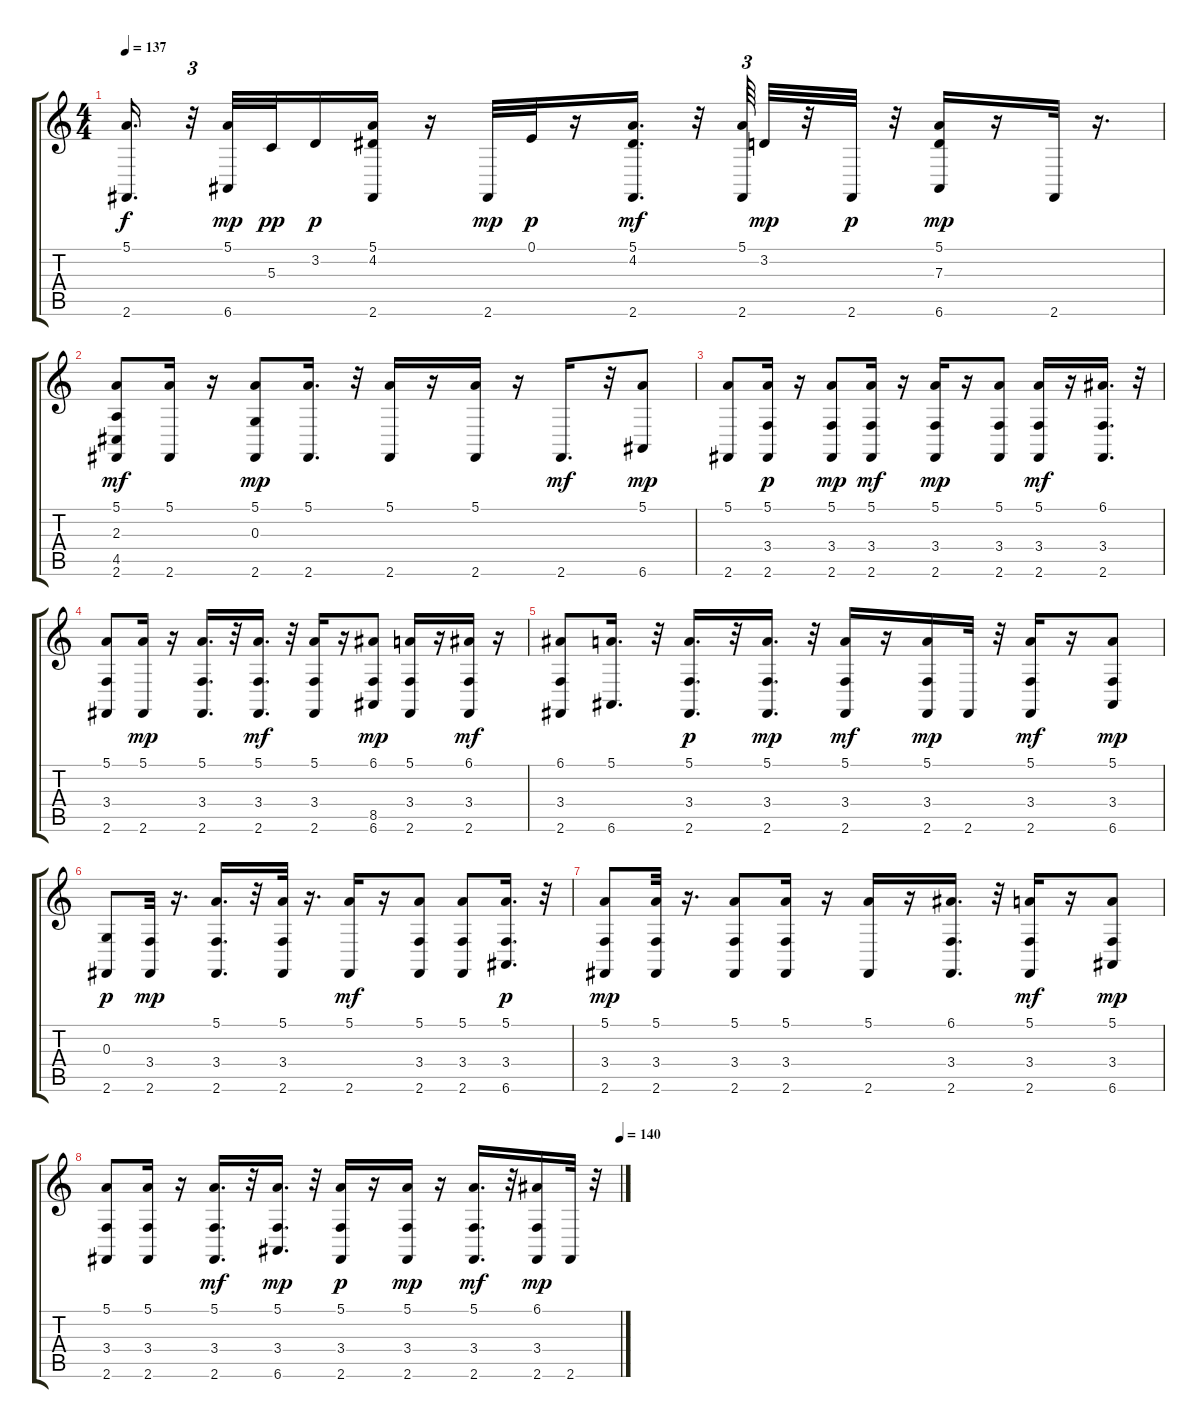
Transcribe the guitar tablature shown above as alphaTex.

\track "" {instrument acousticgrandpiano}
\staff {score tabs}
\tuning (E4 B3 G3 D3 A2 E2) {hide}
\ts (4 4)
\tempo 137
\clef g2
\ks c
(5.1{t} 2.6{t}).16{d dy f} r.32{tu (3 2)} (5.1 6.6).32{dy mp} 5.3.32{dy pp} 3.2.16{dy p} (5.1 4.2 2.6).16 r.16 2.6.32{dy mp} 0.1.32{dy p} r.16 (5.1 4.2 2.6).16{d dy mf} r.32 (5.1 2.6).64{tu (3 2)} 3.2.32{dy mp} r.32 2.6.32{dy p} r.32 (5.1 7.3 6.6).16{dy mp} r.16 2.6.32 r.16{d} |
(5.1 2.3 4.5 2.6).8{dy mf} (5.1 2.6).16 r.16 (5.1 0.3 2.6).8{dy mp} (5.1 2.6).16{d} r.32 (5.1 2.6).16 r.16 (5.1 2.6).16 r.16 2.6.16{d dy mf} r.32 (5.1 6.6).8{dy mp} |
(5.1 2.6).8 (5.1 3.4 2.6).16{dy p} r.16 (5.1 3.4 2.6).8{dy mp} (5.1 3.4 2.6).16{dy mf} r.16 (5.1 3.4 2.6).16{dy mp} r.16 (5.1 3.4 2.6).8 (5.1 3.4 2.6).16{dy mf} r.16 (6.1 3.4 2.6).16{d} r.32 |
(5.1 3.4 2.6).8 (5.1 2.6).16{dy mp} r.16 (5.1 3.4 2.6).16{d} r.32 (5.1 3.4 2.6).16{d dy mf} r.32 (5.1 3.4 2.6).16 r.16 (6.1 8.5 6.6).8{dy mp} (5.1 3.4 2.6).16 r.16 (6.1 3.4 2.6).16{dy mf} r.16 |
(6.1 3.4 2.6).8 (5.1 6.6).16{d} r.32 (5.1 3.4 2.6).16{d dy p} r.32 (5.1 3.4 2.6).16{d dy mp} r.32 (5.1 3.4 2.6).16{dy mf} r.16 (5.1 3.4 2.6).16{dy mp} 2.6.32 r.32 (5.1 3.4 2.6).16{dy mf} r.16 (5.1 3.4 6.6).8{dy mp} |
(0.3 2.6).8{dy p} (3.4 2.6).32{dy mp} r.16{d} (5.1 3.4 2.6).16{d} r.32 (5.1 3.4 2.6).32 r.16{d} (5.1 2.6).16{dy mf} r.16 (5.1 3.4 2.6).8 (5.1 3.4 2.6).8 (5.1 3.4 6.6).16{d dy p} r.32 |
(5.1 3.4 2.6).8{dy mp} (5.1 3.4 2.6).32 r.16{d} (5.1 3.4 2.6).8 (5.1 3.4 2.6).16 r.16 (5.1 2.6).16 r.16 (6.1 3.4 2.6).16{d} r.32 (5.1 3.4 2.6).16{dy mf} r.16 (5.1 3.4 6.6).8{dy mp} |
\tempo (140 1)
(5.1 3.4 2.6).8 (5.1 3.4 2.6).16 r.16 (5.1 3.4 2.6).16{d dy mf} r.32 (5.1 3.4 6.6).16{d dy mp} r.32 (5.1 3.4 2.6).16{dy p} r.16 (5.1 3.4 2.6).16{dy mp} r.16 (5.1 3.4 2.6).16{d dy mf} r.32 (6.1 3.4 2.6).16{dy mp} 2.6.32 r.32
